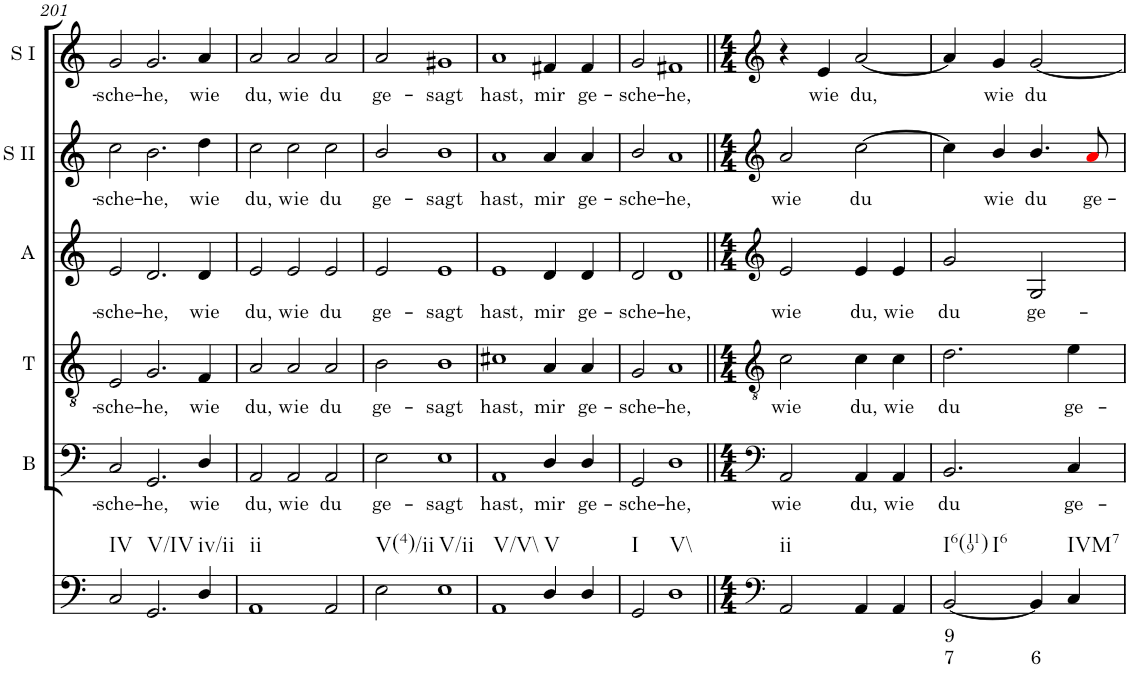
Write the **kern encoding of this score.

**kern	**text	**text	**kern	**text	**kern	**text	**kern	**text	**kern	**text	**kern	**text
*part6	*part6	*part6	*part5	*part5	*part4	*part4	*part3	*part3	*part2	*part2	*part1	*part1
*staff6	*staff6	*staff6	*staff5	*staff5	*staff4	*staff4	*staff3	*staff3	*staff2	*staff2	*staff1	*staff1
*I"Continuo	*	*	*I"Bass	*	*I"Tenor	*	*I"Alto	*	*I"Soprano II	*	*I"Soprano I	*
*	*	*	*I'B	*	*I'T	*	*I'A	*	*I'S II	*	*I'S I	*
!!LO:PB:g=z
*clefF4	*	*	*clefF4	*	*clefGv2	*	*clefG2	*	*clefG2	*	*clefG2	*
*k[]	*	*	*k[]	*	*k[]	*	*k[]	*	*k[]	*	*k[]	*
*M3/2	*	*	*M3/2	*	*M3/2	*	*M3/2	*	*M3/2	*	*M3/2	*
=201	=201	=201	=201	=201	=201	=201	=201	=201	=201	=201	=201	=201
!LO:TX:b:t=IV	!	!	!	!	!	!	!	!	!	!	!	!
!	!	!	!	!LO:LY:b	!	!LO:LY:b	!	!LO:LY:b	!	!LO:LY:b	!	!LO:LY:b
2C/	.	.	2C/	sche-	2E/	sche-	2e/	sche-	2cc\	sche-	2g/	sche-
!LO:TX:b:t=V/IV	!	!	!	!	!	!	!	!	!	!	!	!
!	!	!	!	!LO:LY:b	!	!LO:LY:b	!	!LO:LY:b	!	!LO:LY:b	!	!LO:LY:b
2.GG/	.	.	2.GG/	he,	2.G/	he,	2.d/	he,	2.b\	he,	2.g/	he,
!LO:TX:b:t=iv/ii	!	!	!	!	!	!	!	!	!	!	!	!
!	!	!	!	!LO:LY:b	!	!LO:LY:b	!	!LO:LY:b	!	!LO:LY:b	!	!LO:LY:b
4D/	.	.	4D/	wie	4F/	wie	4d/	wie	4dd\	wie	4a/	wie
=202	=202	=202	=202	=202	=202	=202	=202	=202	=202	=202	=202	=202
!LO:TX:b:t=ii	!	!	!	!	!	!	!	!	!	!	!	!
!	!	!	!	!LO:LY:b	!	!LO:LY:b	!	!LO:LY:b	!	!LO:LY:b	!	!LO:LY:b
1AA	.	.	2AA/	du,	2A/	du,	2e/	du,	2cc\	du,	2a/	du,
!	!	!	!	!LO:LY:b	!	!LO:LY:b	!	!LO:LY:b	!	!LO:LY:b	!	!LO:LY:b
.	.	.	2AA/	wie	2A/	wie	2e/	wie	2cc\	wie	2a/	wie
!	!	!	!	!LO:LY:b	!	!LO:LY:b	!	!LO:LY:b	!	!LO:LY:b	!	!LO:LY:b
2AA/	.	.	2AA/	du	2A/	du	2e/	du	2cc\	du	2a/	du
=203	=203	=203	=203	=203	=203	=203	=203	=203	=203	=203	=203	=203
!LO:TX:b:t=V(4)/ii	!	!	!	!	!	!	!	!	!	!	!	!
!	!	!	!	!LO:LY:b	!	!LO:LY:b	!	!LO:LY:b	!	!LO:LY:b	!	!LO:LY:b
2E\	.	.	2E\	ge-	2B\	ge-	2e/	ge-	2b/	ge-	2a/	ge-
!LO:TX:b:t=V/ii	!	!	!	!	!	!	!	!	!	!	!	!
!	!	!	!	!LO:LY:b	!	!LO:LY:b	!	!LO:LY:b	!	!LO:LY:b	!	!LO:LY:b
1E	.	.	1E	sagt	1B	sagt	1e	sagt	1b	sagt	1g#X	sagt
=204	=204	=204	=204	=204	=204	=204	=204	=204	=204	=204	=204	=204
!LO:TX:b:t=V/V\\	!	!	!	!	!	!	!	!	!	!	!	!
!	!	!	!	!LO:LY:b	!	!LO:LY:b	!	!LO:LY:b	!	!LO:LY:b	!	!LO:LY:b
1AA	.	.	1AA	hast,	1c#X	hast,	1e	hast,	1a	hast,	1a	hast,
!LO:TX:b:t=V	!	!	!	!	!	!	!	!	!	!	!	!
!	!	!	!	!LO:LY:b	!	!LO:LY:b	!	!LO:LY:b	!	!LO:LY:b	!	!LO:LY:b
4D/	.	.	4D/	mir	4A/	mir	4d/	mir	4a/	mir	4f#X/	mir
!	!	!	!	!LO:LY:b	!	!LO:LY:b	!	!LO:LY:b	!	!LO:LY:b	!	!LO:LY:b
4D/	.	.	4D/	ge-	4A/	ge-	4d/	ge-	4a/	ge-	4f#/	ge-
=205	=205	=205	=205	=205	=205	=205	=205	=205	=205	=205	=205	=205
!LO:TX:b:t=I	!	!	!	!	!	!	!	!	!	!	!	!
!	!	!	!	!LO:LY:b	!	!LO:LY:b	!	!LO:LY:b	!	!LO:LY:b	!	!LO:LY:b
2GG/	.	.	2GG/	sche-	2G/	sche-	2d/	sche-	2b/	sche-	2g/	sche-
!LO:TX:b:t=V\\	!	!	!	!	!	!	!	!	!	!	!	!
!	!	!	!	!LO:LY:b	!	!LO:LY:b	!	!LO:LY:b	!	!LO:LY:b	!	!LO:LY:b
1D	.	.	1D	he,	1A	he,	1d	he,	1a	he,	1f#X	he,
=206||	=206||	=206||	=206||	=206||	=206||	=206||	=206||	=206||	=206||	=206||	=206||	=206||
*clefF4	*	*	*clefF4	*	*clefGv2	*	*clefG2	*	*clefG2	*	*clefG2	*
*M4/4	*	*	*M4/4	*	*M4/4	*	*M4/4	*	*M4/4	*	*M4/4	*
!LO:TX:b:t=ii	!	!	!	!	!	!	!	!	!	!	!	!
!	!	!	!	!LO:LY:b	!	!LO:LY:b	!	!LO:LY:b	!	!LO:LY:b	!	!
2AA/	.	.	2AA/	wie	2c\	wie	2e/	wie	2a/	wie	4r	.
!	!	!	!	!	!	!	!	!	!	!	!	!LO:LY:b
.	.	.	.	.	.	.	.	.	.	.	4e/	wie
!	!	!	!	!LO:LY:b	!	!LO:LY:b	!	!LO:LY:b	!	!LO:LY:b	!	!LO:LY:b
4AA/	.	.	4AA/	du,	4c\	du,	4e/	du,	[2cc\	du	[2a/	du,
!	!	!	!	!LO:LY:b	!	!LO:LY:b	!	!LO:LY:b	!	!	!	!
4AA/	.	.	4AA/	wie	4c\	wie	4e/	wie	.	.	.	.
=207	=207	=207	=207	=207	=207	=207	=207	=207	=207	=207	=207	=207
!LO:TX:b:t=I6(119)	!	!	!	!	!	!	!	!	!	!	!	!
!LO:TX:b:t=I6	!	!	!	!	!	!	!	!	!	!	!	!
!	!LO:LY:b	!LO:LY:b	!	!LO:LY:b	!	!LO:LY:b	!	!LO:LY:b	!	!	!	!
[2BB/	9	7	2.BB/	du	2.d\	du	2g/	du	4cc\]	.	4a/]	.
!	!	!	!	!	!	!	!	!	!	!LO:LY:b	!	!LO:LY:b
.	.	.	.	.	.	.	.	.	4b/	wie	4g/	wie
!	!	!LO:LY:b	!	!	!	!	!	!LO:LY:b	!	!LO:LY:b	!	!LO:LY:b
4BB/]	.	6	.	.	.	.	2G/	ge-	4.b/	du	[2g/	du
!LO:TX:b:t=IVM7	!	!	!	!	!	!	!	!	!	!	!	!
!	!	!	!	!LO:LY:b	!	!LO:LY:b	!	!	!	!	!	!
4C/	.	.	4C/	ge-	4e\	ge-	.	.	.	.	.	.
!	!	!	!	!	!	!	!	!	!	!LO:LY:b	!	!
.	.	.	.	.	.	.	.	.	8ai/	ge-	.	.
=	=	=	=	=	=	=	=	=	=	=	=	=
*-	*-	*-	*-	*-	*-	*-	*-	*-	*-	*-	*-	*-
